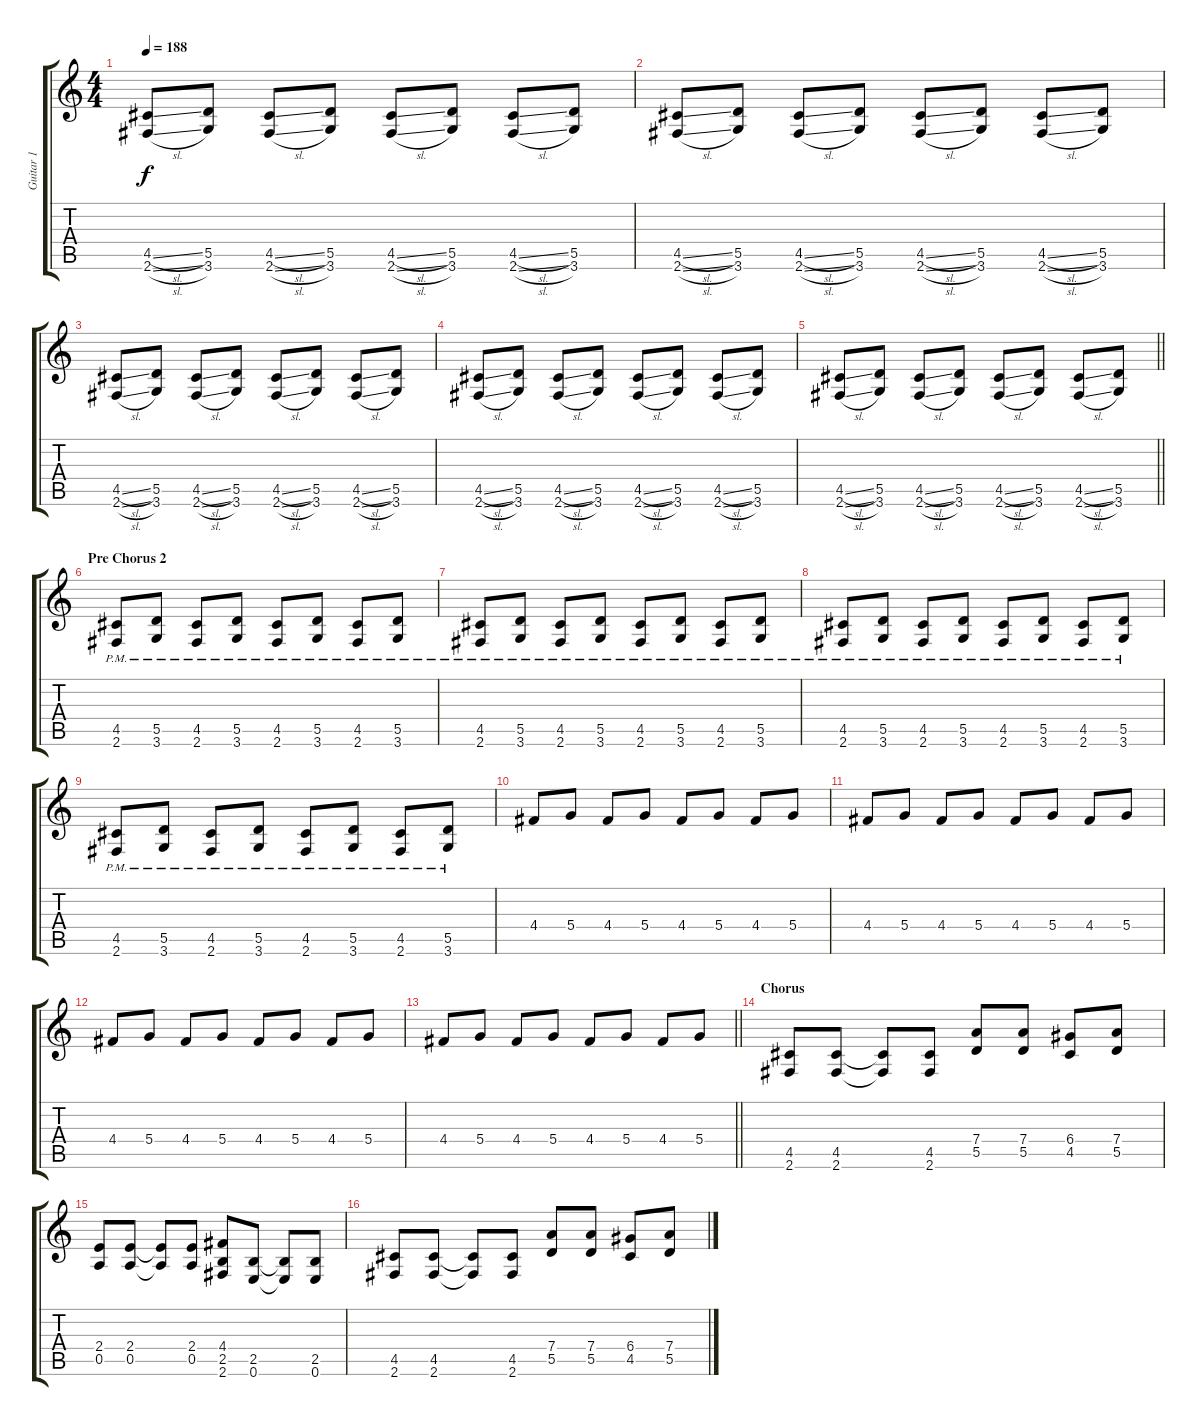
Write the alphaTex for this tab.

\track ("Guitar 1" "Guitar 1") {instrument overdrivenguitar}
\staff {score tabs}
\tuning (E4 B3 G3 D3 A2 E2) {hide}
\ts (4 4)
\tempo 188
\clef g2
\ks c
(4.5{sl} 2.6{sl}).8{dy f} (5.5 3.6).8 (4.5{sl} 2.6{sl}).8 (5.5 3.6).8 (4.5{sl} 2.6{sl}).8 (5.5 3.6).8 (4.5{sl} 2.6{sl}).8 (5.5 3.6).8 |
(4.5{sl} 2.6{sl}).8 (5.5 3.6).8 (4.5{sl} 2.6{sl}).8 (5.5 3.6).8 (4.5{sl} 2.6{sl}).8 (5.5 3.6).8 (4.5{sl} 2.6{sl}).8 (5.5 3.6).8 |
(4.5{sl} 2.6{sl}).8 (5.5 3.6).8 (4.5{sl} 2.6{sl}).8 (5.5 3.6).8 (4.5{sl} 2.6{sl}).8 (5.5 3.6).8 (4.5{sl} 2.6{sl}).8 (5.5 3.6).8 |
(4.5{sl} 2.6{sl}).8 (5.5 3.6).8 (4.5{sl} 2.6{sl}).8 (5.5 3.6).8 (4.5{sl} 2.6{sl}).8 (5.5 3.6).8 (4.5{sl} 2.6{sl}).8 (5.5 3.6).8 |
\barLineRight lightlight
(4.5{sl} 2.6{sl}).8 (5.5 3.6).8 (4.5{sl} 2.6{sl}).8 (5.5 3.6).8 (4.5{sl} 2.6{sl}).8 (5.5 3.6).8 (4.5{sl} 2.6{sl}).8 (5.5 3.6).8 |
\section ("" "Pre Chorus 2")
(4.5{pm} 2.6{pm}).8 (5.5{pm} 3.6{pm}).8 (4.5{pm} 2.6{pm}).8 (5.5{pm} 3.6{pm}).8 (4.5{pm} 2.6{pm}).8 (5.5{pm} 3.6{pm}).8 (4.5{pm} 2.6{pm}).8 (5.5{pm} 3.6{pm}).8 |
(4.5{pm} 2.6{pm}).8 (5.5{pm} 3.6{pm}).8 (4.5{pm} 2.6{pm}).8 (5.5{pm} 3.6{pm}).8 (4.5{pm} 2.6{pm}).8 (5.5{pm} 3.6{pm}).8 (4.5{pm} 2.6{pm}).8 (5.5{pm} 3.6{pm}).8 |
(4.5{pm} 2.6{pm}).8 (5.5{pm} 3.6{pm}).8 (4.5{pm} 2.6{pm}).8 (5.5{pm} 3.6{pm}).8 (4.5{pm} 2.6{pm}).8 (5.5{pm} 3.6{pm}).8 (4.5{pm} 2.6{pm}).8 (5.5{pm} 3.6{pm}).8 |
(4.5{pm} 2.6{pm}).8 (5.5{pm} 3.6{pm}).8 (4.5{pm} 2.6{pm}).8 (5.5{pm} 3.6{pm}).8 (4.5{pm} 2.6{pm}).8 (5.5{pm} 3.6{pm}).8 (4.5{pm} 2.6{pm}).8 (5.5{pm} 3.6{pm}).8 |
4.4.8 5.4.8 4.4.8 5.4.8 4.4.8 5.4.8 4.4.8 5.4.8 |
4.4.8 5.4.8 4.4.8 5.4.8 4.4.8 5.4.8 4.4.8 5.4.8 |
4.4.8 5.4.8 4.4.8 5.4.8 4.4.8 5.4.8 4.4.8 5.4.8 |
\barLineRight lightlight
4.4.8 5.4.8 4.4.8 5.4.8 4.4.8 5.4.8 4.4.8 5.4.8 |
\section ("" "Chorus")
(4.5 2.6).8 (4.5 2.6).8 (4.5{t} 2.6{t}).8 (4.5 2.6).8 (7.4 5.5).8 (7.4 5.5).8 (6.4 4.5).8 (7.4 5.5).8 |
(2.4 0.5).8 (2.4 0.5).8 (2.4{t} 0.5{t}).8 (2.4 0.5).8 (4.4 2.5 2.6).8 (2.5 0.6).8 (2.5{t} 0.6{t}).8 (2.5 0.6).8 |
(4.5 2.6).8 (4.5 2.6).8 (4.5{t} 2.6{t}).8 (4.5 2.6).8 (7.4 5.5).8 (7.4 5.5).8 (6.4 4.5).8 (7.4 5.5).8
